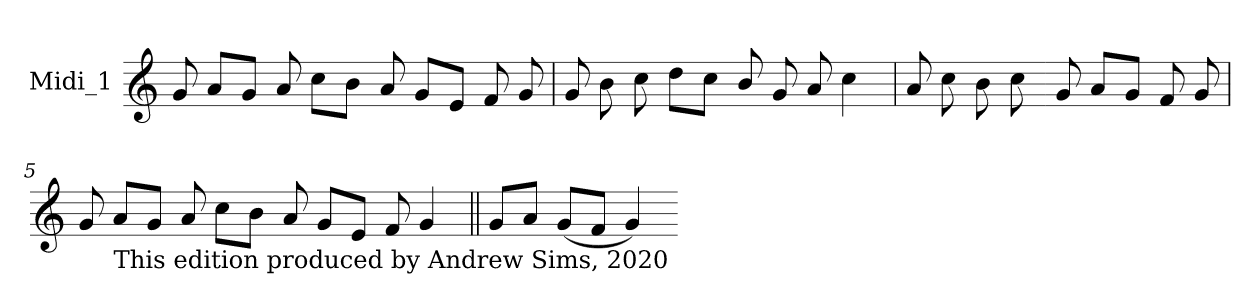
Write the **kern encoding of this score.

**kern
*part1
*staff1
*I"Midi_1
*clefG2
*k[]
*C:
=1
8g
8aL
8gJ
8a
8ccL
8bJ
8a
8gL
8eJ
8f
8g
=2
8g
8b
8cc
8ddL
8ccJ
8b/
8g
8a
4cc
=3
8a
8cc
8b
8cc
!!LO:LB:g=z
=4-
8g
8aL
8gJ
8f
8g
=5
8g
!LO:TX:b:t=This edition produced by Andrew Sims, 2020
8aL
8gJ
8a
8ccL
8bJ
8a
8gL
8eJ
8f
4g
=6||
8gL
8aJ
(<8gL
8fJ
4g)
=-
*-
